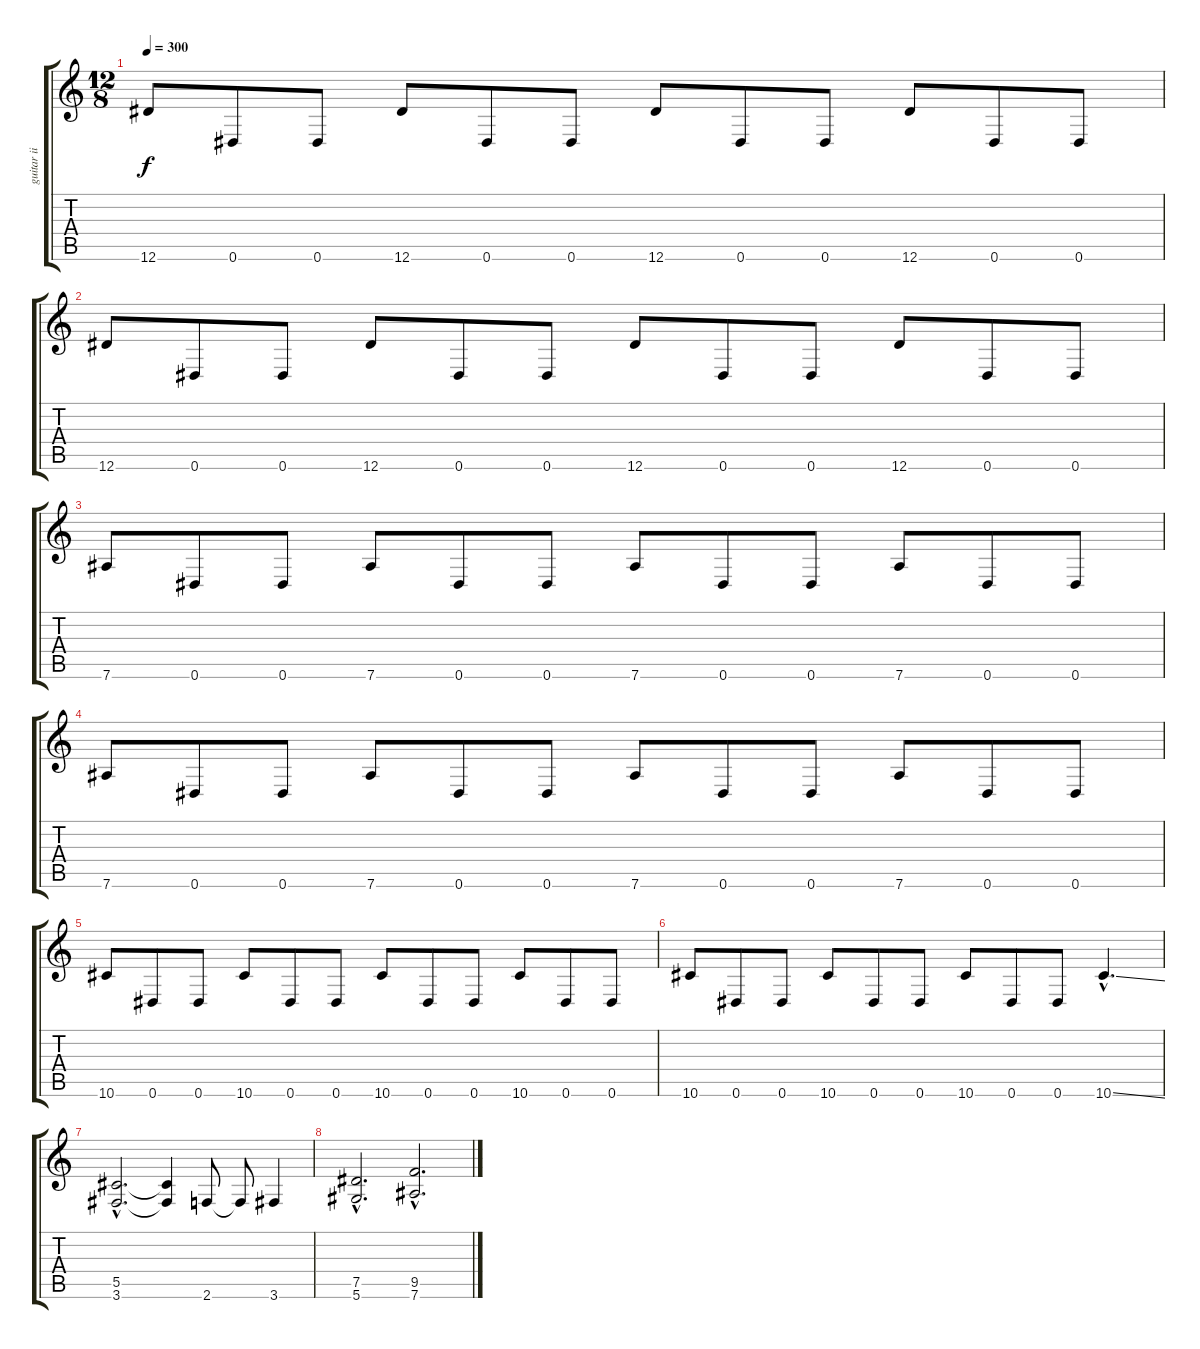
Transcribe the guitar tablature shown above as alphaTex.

\track ("guitar ii" "guitar ii") {instrument overdrivenguitar}
\staff {score tabs}
\tuning (Eb4 Bb3 Gb3 Db3 Ab2 Eb2) {hide}
\ts (12 8)
\tempo 300
\clef g2
\ks c
12.6.8{dy f} 0.6.8 0.6.8 12.6.8 0.6.8 0.6.8 12.6.8 0.6.8 0.6.8 12.6.8 0.6.8 0.6.8 |
12.6.8 0.6.8 0.6.8 12.6.8 0.6.8 0.6.8 12.6.8 0.6.8 0.6.8 12.6.8 0.6.8 0.6.8 |
7.6.8 0.6.8 0.6.8 7.6.8 0.6.8 0.6.8 7.6.8 0.6.8 0.6.8 7.6.8 0.6.8 0.6.8 |
7.6.8 0.6.8 0.6.8 7.6.8 0.6.8 0.6.8 7.6.8 0.6.8 0.6.8 7.6.8 0.6.8 0.6.8 |
10.6.8 0.6.8 0.6.8 10.6.8 0.6.8 0.6.8 10.6.8 0.6.8 0.6.8 10.6.8 0.6.8 0.6.8 |
10.6.8 0.6.8 0.6.8 10.6.8 0.6.8 0.6.8 10.6.8 0.6.8 0.6.8 10.6{ss hac}.4{d} |
(5.5{hac} 3.6{hac}).2{d} (5.5{t} 3.6{t}).4 2.6.8 2.6{t}.8 3.6.4 |
(7.5{hac} 5.6{hac}).2{d} (9.5{hac} 7.6{hac}).2{d}
